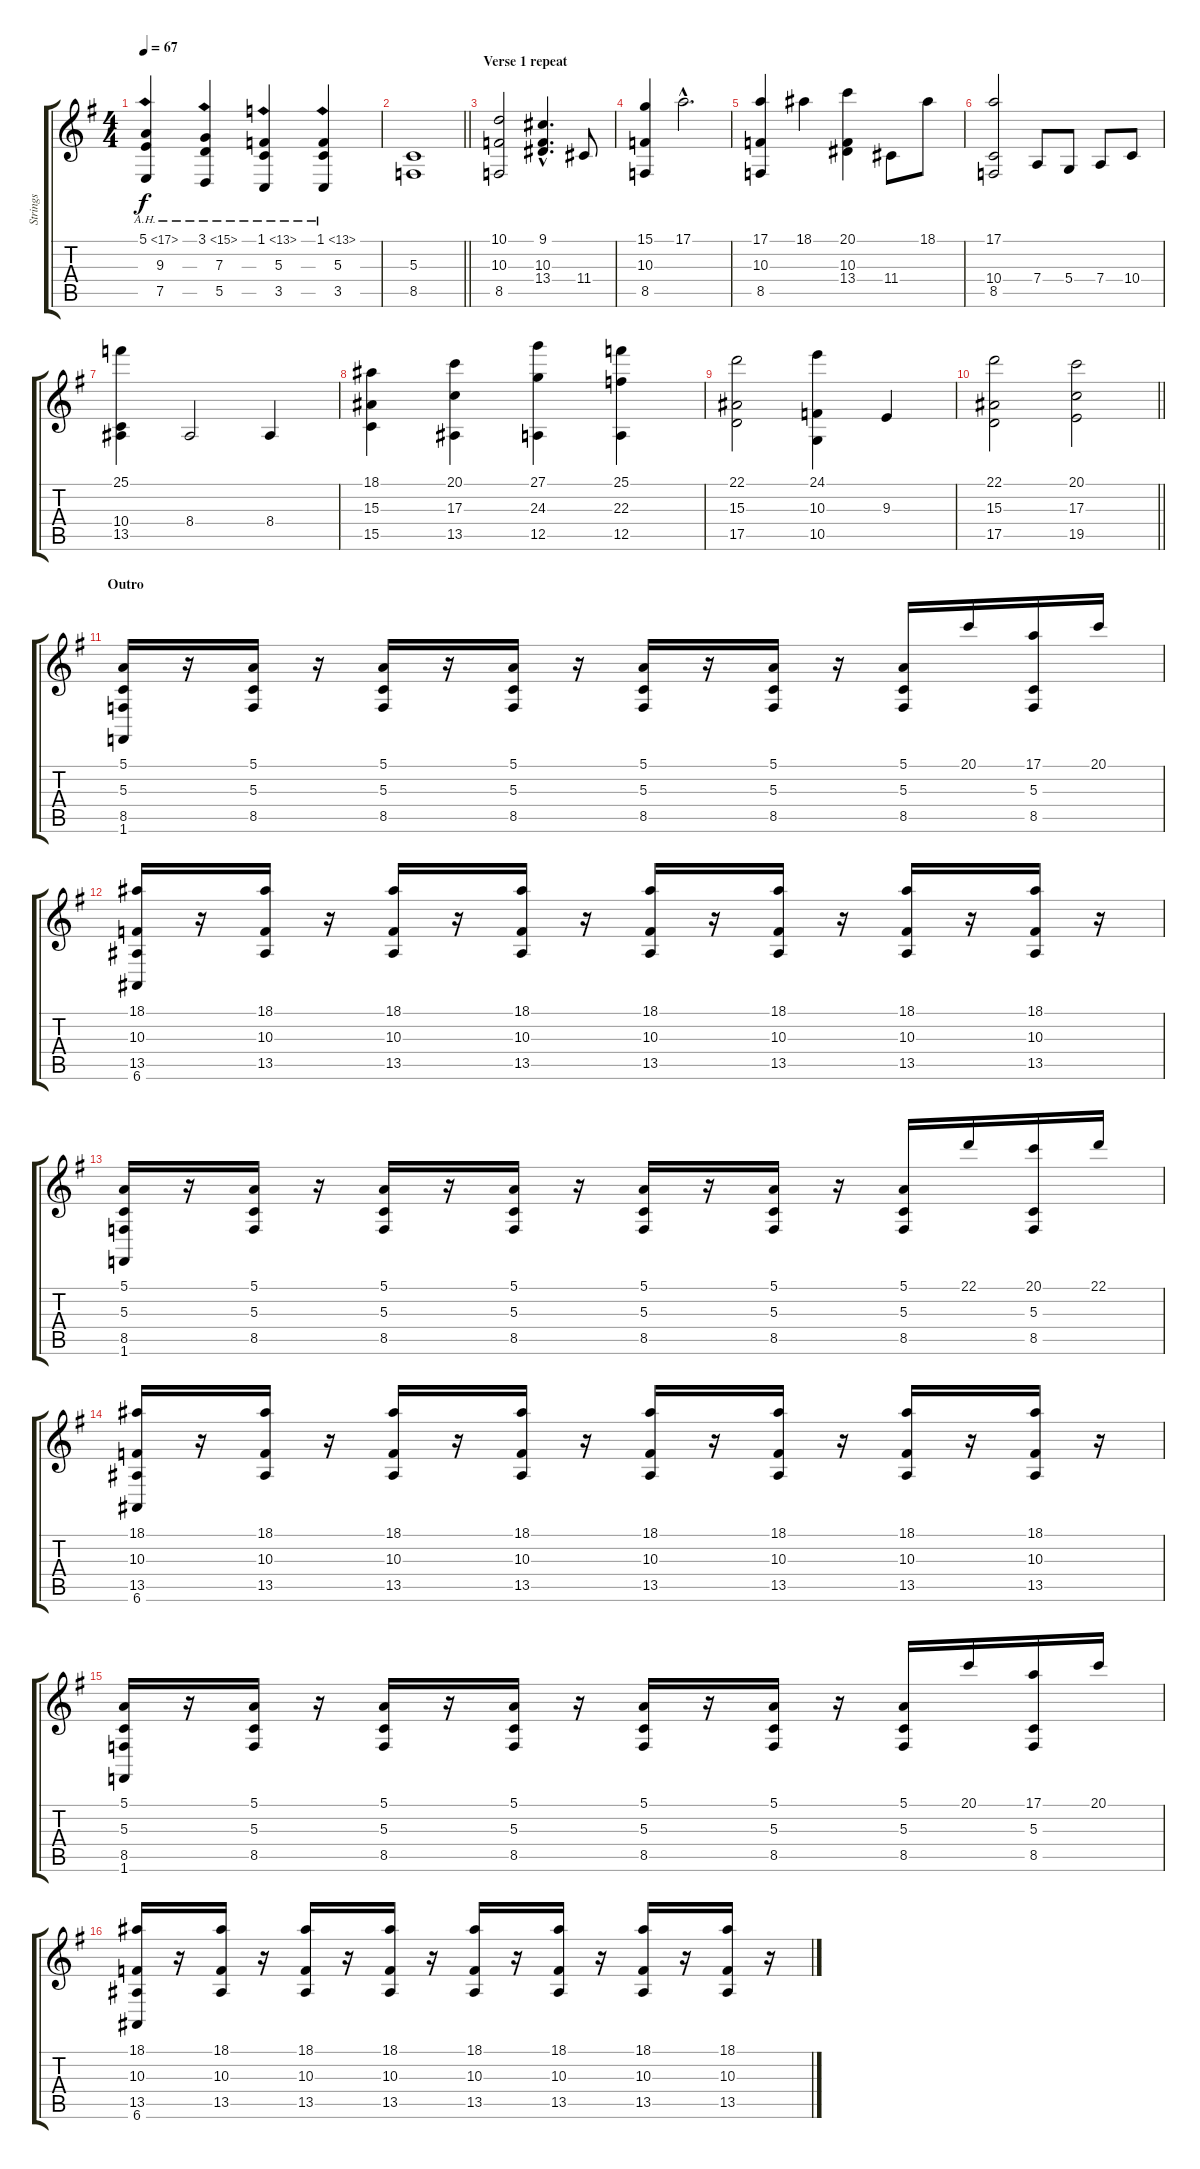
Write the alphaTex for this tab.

\track ("Strings" "Strings") {instrument stringensemble1}
\staff {score tabs}
\tuning (E4 B3 G3 D3 A2 E2) {hide}
\ts (4 4)
\tempo 67
\clef g2
\ks g
(5.1{ah 12} 9.3 7.5).4{dy f} (3.1{ah 12} 7.3 5.5).4 (1.1{ah 12} 5.3 3.5).4 (1.1{ah 12} 5.3 3.5).4 |
\barLineRight lightlight
(5.3 8.5).1 |
\section ("" "Verse 1 repeat")
(10.1 10.3 8.5).2 (9.1{hac} 10.3{hac} 13.4{hac}).4{d} 11.4.8 |
(15.1 10.3 8.5).4 17.1{hac}.2{d} |
(17.1 10.3 8.5).4 18.1.4 (20.1 10.3 13.4).4 11.4.8 18.1.8 |
(17.1 10.4 8.5).2 7.4.8 5.4.8 7.4.8 10.4.8 |
(25.1 10.4 13.5).4 8.4.2 8.4.4 |
(18.1 15.3 15.5).4 (20.1 17.3 13.5).4 (27.1 24.3 12.5).4 (25.1 22.3 12.5).4 |
(22.1 15.3 17.5).2 (24.1 10.3 10.5).4 9.3.4 |
\barLineRight lightlight
(22.1 15.3 17.5).2 (20.1 17.3 19.5).2 |
\section ("" "Outro")
(5.1 5.3 8.5 1.6).16 r.16 (5.1 5.3 8.5).16 r.16 (5.1 5.3 8.5).16 r.16 (5.1 5.3 8.5).16 r.16 (5.1 5.3 8.5).16 r.16 (5.1 5.3 8.5).16 r.16 (5.1 5.3 8.5).16 20.1.16 (17.1 5.3 8.5).16 20.1.16 |
(18.1 10.3 13.5 6.6).16 r.16 (18.1 10.3 13.5).16 r.16 (18.1 10.3 13.5).16 r.16 (18.1 10.3 13.5).16 r.16 (18.1 10.3 13.5).16 r.16 (18.1 10.3 13.5).16 r.16 (18.1 10.3 13.5).16 r.16 (18.1 10.3 13.5).16 r.16 |
(5.1 5.3 8.5 1.6).16 r.16 (5.1 5.3 8.5).16 r.16 (5.1 5.3 8.5).16 r.16 (5.1 5.3 8.5).16 r.16 (5.1 5.3 8.5).16 r.16 (5.1 5.3 8.5).16 r.16 (5.1 5.3 8.5).16 22.1.16 (20.1 5.3 8.5).16 22.1.16 |
(18.1 10.3 13.5 6.6).16 r.16 (18.1 10.3 13.5).16 r.16 (18.1 10.3 13.5).16 r.16 (18.1 10.3 13.5).16 r.16 (18.1 10.3 13.5).16 r.16 (18.1 10.3 13.5).16 r.16 (18.1 10.3 13.5).16 r.16 (18.1 10.3 13.5).16 r.16 |
(5.1 5.3 8.5 1.6).16 r.16 (5.1 5.3 8.5).16 r.16 (5.1 5.3 8.5).16 r.16 (5.1 5.3 8.5).16 r.16 (5.1 5.3 8.5).16 r.16 (5.1 5.3 8.5).16 r.16 (5.1 5.3 8.5).16 20.1.16 (17.1 5.3 8.5).16 20.1.16 |
(18.1 10.3 13.5 6.6).16 r.16 (18.1 10.3 13.5).16 r.16 (18.1 10.3 13.5).16 r.16 (18.1 10.3 13.5).16 r.16 (18.1 10.3 13.5).16 r.16 (18.1 10.3 13.5).16 r.16 (18.1 10.3 13.5).16 r.16 (18.1 10.3 13.5).16 r.16
